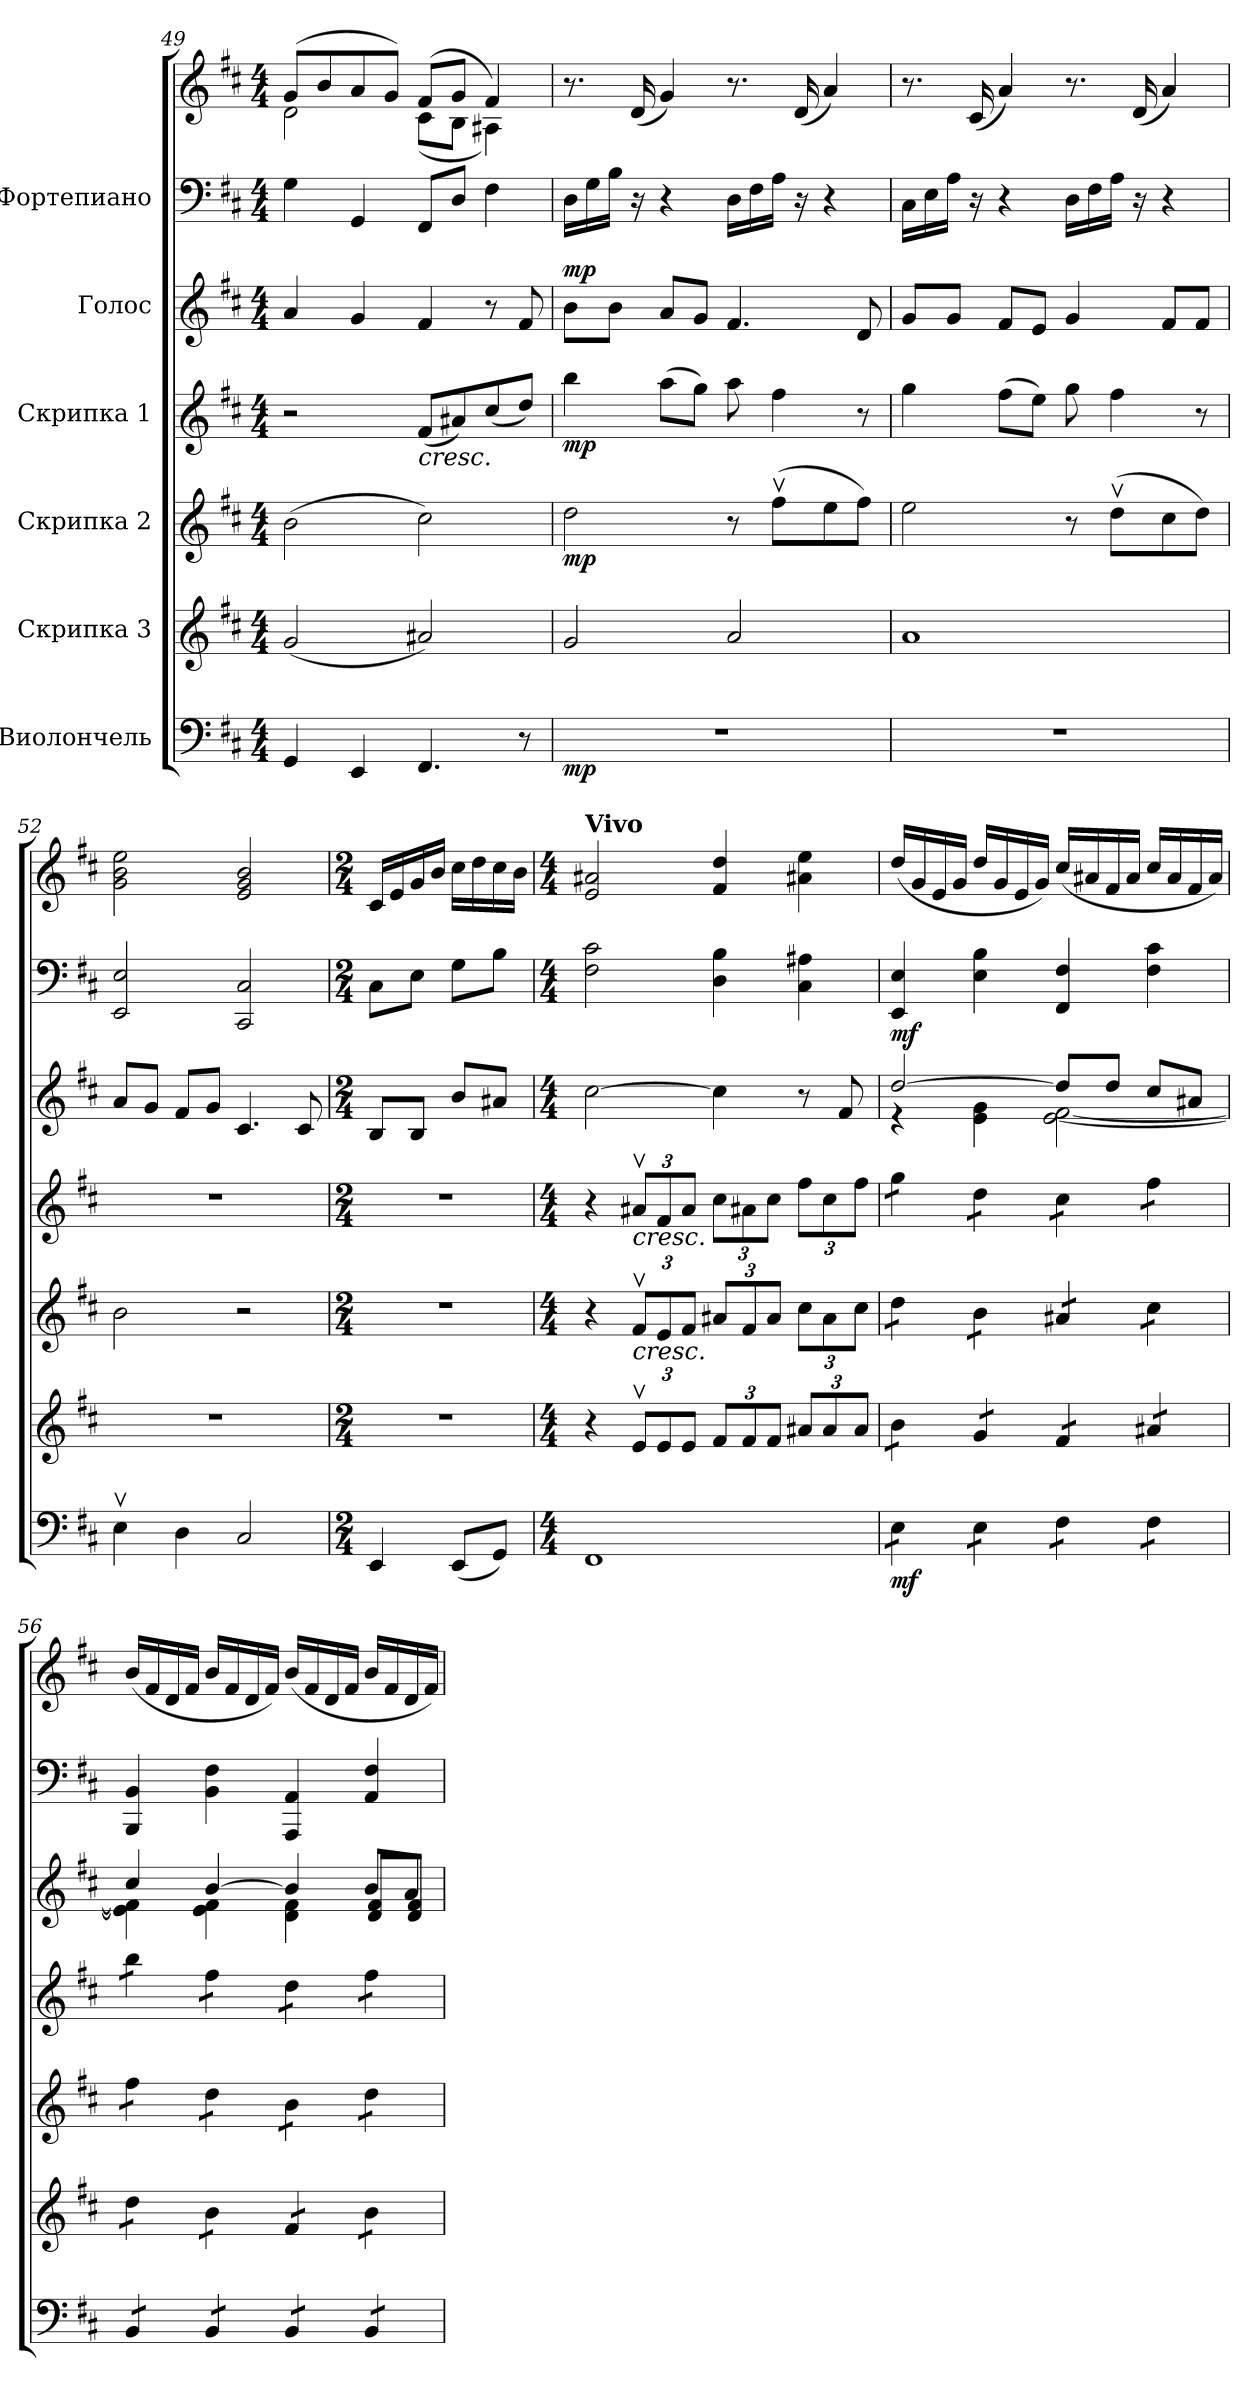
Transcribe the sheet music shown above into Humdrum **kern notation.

**kern	**dynam	**kern	**kern	**dynam	**kern	**dynam	**kern	**dynam	**kern	**kern	**dynam
*part6	*part6	*part5	*part4	*part4	*part3	*part3	*part2	*part2	*part1	*part1	*part1
*staff7	*staff7	*staff6	*staff5	*staff5	*staff4	*staff4	*staff3	*staff3	*staff2	*staff1	*staff1/2
*I"Виолончель	*	*I"Скрипка 3	*I"Скрипка 2	*	*I"Скрипка 1	*	*I"Голос	*	*I"Фортепиано	*	*
*clefF4	*	*clefG2	*clefG2	*	*clefG2	*	*clefG2	*	*clefF4	*clefG2	*
*k[f#c#]	*	*k[f#c#]	*k[f#c#]	*	*k[f#c#]	*	*k[f#c#]	*	*k[f#c#]	*k[f#c#]	*
*M4/4	*	*M4/4	*M4/4	*	*M4/4	*	*M4/4	*	*M4/4	*M4/4	*
=49	=49	=49	=49	=49	=49	=49	=49	=49	=49	=49	=49
*	*	*	*	*	*	*	*	*	*	*^	*
4GG/	.	(2g/	(2b\	.	2r	.	4a/	.	4G\	(8g/L	2d\	.
.	.	.	.	.	.	.	.	.	.	8b/	.	.
4EE/	.	.	.	.	.	.	4g/	.	4GG/	8a/	.	.
.	.	.	.	.	.	.	.	.	.	8g/J)	.	.
!	!	!	!	!	!LO:TX:b:i:t=cresc.	!	!	!	!	!	!	!
4.FF#/	.	2a#X/)	2cc#\)	.	(8f#/L	.	4f#/	.	8FF#/L	(8f#/L	(8c#\L	.
.	.	.	.	.	8a#X/)	.	.	.	8D/J	8g/J	8B\J	.
.	.	.	.	.	(8cc#/	.	8r	.	4F#\	4f#/)	4A#X\)	.
8r	.	.	.	.	8dd/J)	.	8f#/	.	.	.	.	.
*	*	*	*	*	*	*	*	*	*	*v	*v	*
!!LO:PB:g=z
=50	=50	=50	=50	=50	=50	=50	=50	=50	=50	=50	=50
!	!LO:DY:b	!	!	!LO:DY:b	!	!LO:DY:b	!	!LO:DY:a	!	!	!LO:DY:b=2
!	!	!	!	!	!	!	!	!	!	!	!LO:DY:n=1:b
1r	mp	2g/	2dd\	mp	4bb\	mp	8b\L	mp	16D\LL	8.r	mp mp
.	.	.	.	.	.	.	.	.	16G\	.	.
.	.	.	.	.	.	.	8b\J	.	16B\JJ	.	.
.	.	.	.	.	.	.	.	.	16r	(16d/	.
.	.	.	.	.	(8aa\L	.	8a/L	.	4r	4g/)	.
.	.	.	.	.	8gg\J)	.	8g/J	.	.	.	.
.	.	2a/	8r	.	8aa\	.	4.f#/	.	16D\LL	8.r	.
.	.	.	.	.	.	.	.	.	16F#\	.	.
.	.	.	(8ff#v\L	.	4ff#\	.	.	.	16A\JJ	.	.
.	.	.	.	.	.	.	.	.	16r	(16d/	.
.	.	.	8ee\	.	.	.	.	.	4r	4a/)	.
.	.	.	8ff#\J)	.	8r	.	8d/	.	.	.	.
=51	=51	=51	=51	=51	=51	=51	=51	=51	=51	=51	=51
1r	.	1a	2ee\	.	4gg\	.	8g/L	.	16C#\LL	8.r	.
.	.	.	.	.	.	.	.	.	16E\	.	.
.	.	.	.	.	.	.	8g/J	.	16A\JJ	.	.
.	.	.	.	.	.	.	.	.	16r	(16c#/	.
.	.	.	.	.	(8ff#\L	.	8f#/L	.	4r	4a/)	.
.	.	.	.	.	8ee\J)	.	8e/J	.	.	.	.
.	.	.	8r	.	8gg\	.	4g/	.	16D\LL	8.r	.
.	.	.	.	.	.	.	.	.	16F#\	.	.
.	.	.	(8ddv\L	.	4ff#\	.	.	.	16A\JJ	.	.
.	.	.	.	.	.	.	.	.	16r	(16d/	.
.	.	.	8cc#\	.	.	.	8f#/L	.	4r	4a/)	.
.	.	.	8dd\J)	.	8r	.	8f#/J	.	.	.	.
=52	=52	=52	=52	=52	=52	=52	=52	=52	=52	=52	=52
!	!	!	!	!	!	!	!	!	!	!	!LO:DY:b=2
!	!	!	!	!	!	!	!	!	!	!	!LO:DY:n=1:b
4Ev\	.	1r	2b\	.	1r	.	8a/L	.	2EE/ 2E/	2g\ 2b\ 2ee\	mp mp
.	.	.	.	.	.	.	8g/J	.	.	.	.
4D\	.	.	.	.	.	.	8f#/L	.	.	.	.
.	.	.	.	.	.	.	8g/J	.	.	.	.
2C#/	.	.	2r	.	.	.	4.c#/	.	2CC#/ 2C#/	2e/ 2g/ 2b/	.
.	.	.	.	.	.	.	8c#/	.	.	.	.
!!LO:LB:g=z
=53	=53	=53	=53	=53	=53	=53	=53	=53	=53	=53	=53
*M2/4	*	*M2/4	*M2/4	*	*M2/4	*	*M2/4	*	*M2/4	*M2/4	*
4EE/	.	2r	2r	.	2r	.	8B/L	.	8C#\L	16c#/LL	.
.	.	.	.	.	.	.	.	.	.	16e/	.
.	.	.	.	.	.	.	8B/J	.	8E\J	16g/	.
.	.	.	.	.	.	.	.	.	.	16b/JJ	.
(8EE/L	.	.	.	.	.	.	8b/L	.	8G\L	16cc#\LL	.
.	.	.	.	.	.	.	.	.	.	16dd\	.
8GG/J)	.	.	.	.	.	.	8a#X/J	.	8B\J	16cc#\	.
.	.	.	.	.	.	.	.	.	.	16b\JJ	.
=54	=54	=54	=54	=54	=54	=54	=54	=54	=54	=54	=54
*M4/4	*	*M4/4	*M4/4	*	*M4/4	*	*M4/4	*	*M4/4	*M4/4	*
!	!	!	!	!	!	!	!	!	!	!LO:TX:a:B:t=Vivo	!
1FF#	.	4r	4r	.	4r	.	[2cc#\	.	2F#\ 2c#\	2e/ 2a#X/	.
*	*	*Xbrackettup	*Xbrackettup	*	*Xbrackettup	*	*	*	*	*	*
!	!	!	!	!	!LO:TX:b:i:t=cresc.	!	!	!	!	!	!
!	!	!	!LO:TX:b:i:t=cresc.	!	!	!	!	!	!	!	!
.	.	12ev/L	12f#v/L	.	12a#Xv/L	.	.	.	.	.	.
.	.	12e/	12e/	.	12f#/	.	.	.	.	.	.
.	.	12e/J	12f#/J	.	12a#/J	.	.	.	.	.	.
.	.	12f#/L	12a#X/L	.	12cc#\L	.	4cc#\]	.	4D\ 4B\	4f#/ 4dd/	.
.	.	12f#/	12f#/	.	12a#X\	.	.	.	.	.	.
.	.	12f#/J	12a#/J	.	12cc#\J	.	.	.	.	.	.
.	.	12a#X/L	12cc#\L	.	12ff#\L	.	8r	.	4C#\ 4A#X\	4a#X\ 4ee\	.
.	.	12a#/	12a#\	.	12cc#\	.	.	.	.	.	.
.	.	.	.	.	.	.	8f#/	.	.	.	.
.	.	12a#/J	12cc#\J	.	12ff#\J	.	.	.	.	.	.
=55	=55	=55	=55	=55	=55	=55	=55	=55	=55	=55	=55
*	*	*	*	*	*	*	*^	*	*	*	*
!	!LO:DY:b	!	!	!	!	!	!	!	!LO:DY:a	!	!	!LO:DY:b=2
!	!	!	!	!	!	!	!	!	!	!	!	!LO:DY:n=1:b
*tremolo	*	*	*	*	*	*	*	*	*	*	*	*
*	*	*tremolo	*	*	*	*	*	*	*	*	*	*
*	*	*	*tremolo	*	*	*	*	*	*	*	*	*
*	*	*	*	*	*tremolo	*	*	*	*	*	*	*
8E\L	mf	8b\L	8dd\L	.	8gg\L	.	[2dd/	4r	mf	4EE/ 4E/	(16dd/LL	mf mf
.	.	.	.	.	.	.	.	.	.	.	16g/	.
8E\J	.	8b\J	8dd\J	.	8gg\J	.	.	.	.	.	16e/	.
.	.	.	.	.	.	.	.	.	.	.	16g/JJ	.
8E\L	.	8g/L	8b\L	.	8dd\L	.	.	4e\ 4g\	.	4E\ 4B\	16dd/LL	.
.	.	.	.	.	.	.	.	.	.	.	16g/	.
8E\J	.	8g/J	8b\J	.	8dd\J	.	.	.	.	.	16e/	.
.	.	.	.	.	.	.	.	.	.	.	16g/JJ)	.
8F#\L	.	8f#/L	8a#X/L	.	8cc#\L	.	8dd/L]	[2e\ [2f#\	.	4FF#/ 4F#/	(16cc#/LL	.
.	.	.	.	.	.	.	.	.	.	.	16a#X/	.
8F#\J	.	8f#/J	8a#X/J	.	8cc#\J	.	8dd/J	.	.	.	16f#/	.
.	.	.	.	.	.	.	.	.	.	.	16a#/JJ	.
8F#\L	.	8a#X/L	8cc#\L	.	8ff#\L	.	8cc#/L	.	.	4F#\ 4c#\	16cc#/LL	.
.	.	.	.	.	.	.	.	.	.	.	16a#/	.
8F#\J	.	8a#X/J	8cc#\J	.	8ff#\J	.	8a#X/J	.	.	.	16f#/	.
.	.	.	.	.	.	.	.	.	.	.	16a#/JJ)	.
!!LO:PB:g=z
=56	=56	=56	=56	=56	=56	=56	=56	=56	=56	=56	=56	=56
8BB/L	.	8dd\L	8ff#\L	.	8bb\L	.	4cc#/	4e\] 4f#\]	.	4BBB/ 4BB/	(16b/LL	.
.	.	.	.	.	.	.	.	.	.	.	16f#/	.
8BB/J	.	8dd\J	8ff#\J	.	8bb\J	.	.	.	.	.	16d/	.
.	.	.	.	.	.	.	.	.	.	.	16f#/JJ	.
8BB/L	.	8b\L	8dd\L	.	8ff#\L	.	[4b/	4e\ 4f#\	.	4BB\ 4F#\	16b/LL	.
.	.	.	.	.	.	.	.	.	.	.	16f#/	.
8BB/J	.	8b\J	8dd\J	.	8ff#\J	.	.	.	.	.	16d/	.
.	.	.	.	.	.	.	.	.	.	.	16f#/JJ)	.
8BB/L	.	8f#/L	8b\L	.	8dd\L	.	4b/]	4d\ 4f#\	.	4AAA/ 4AA/	(16b/LL	.
.	.	.	.	.	.	.	.	.	.	.	16f#/	.
8BB/J	.	8f#/J	8b\J	.	8dd\J	.	.	.	.	.	16d/	.
.	.	.	.	.	.	.	.	.	.	.	16f#/JJ	.
8BB/L	.	8b\L	8dd\L	.	8ff#\L	.	8b/L	8d/ 8f#/L	.	4AA/ 4F#/	16b/LL	.
.	.	.	.	.	.	.	.	.	.	.	16f#/	.
8BB/J	.	8b\J	8dd\J	.	8ff#\J	.	8a/J	8d/ 8f#/J	.	.	16d/	.
*	*	*	*	*	*Xtremolo	*	*	*	*	*	*	*
*	*	*	*Xtremolo	*	*	*	*	*	*	*	*	*
*	*	*Xtremolo	*	*	*	*	*	*	*	*	*	*
*Xtremolo	*	*	*	*	*	*	*	*	*	*	*	*
.	.	.	.	.	.	.	.	.	.	.	16f#/JJ)	.
*	*	*	*	*	*	*	*v	*v	*	*	*	*
=	=	=	=	=	=	=	=	=	=	=	=
*-	*-	*-	*-	*-	*-	*-	*-	*-	*-	*-	*-
